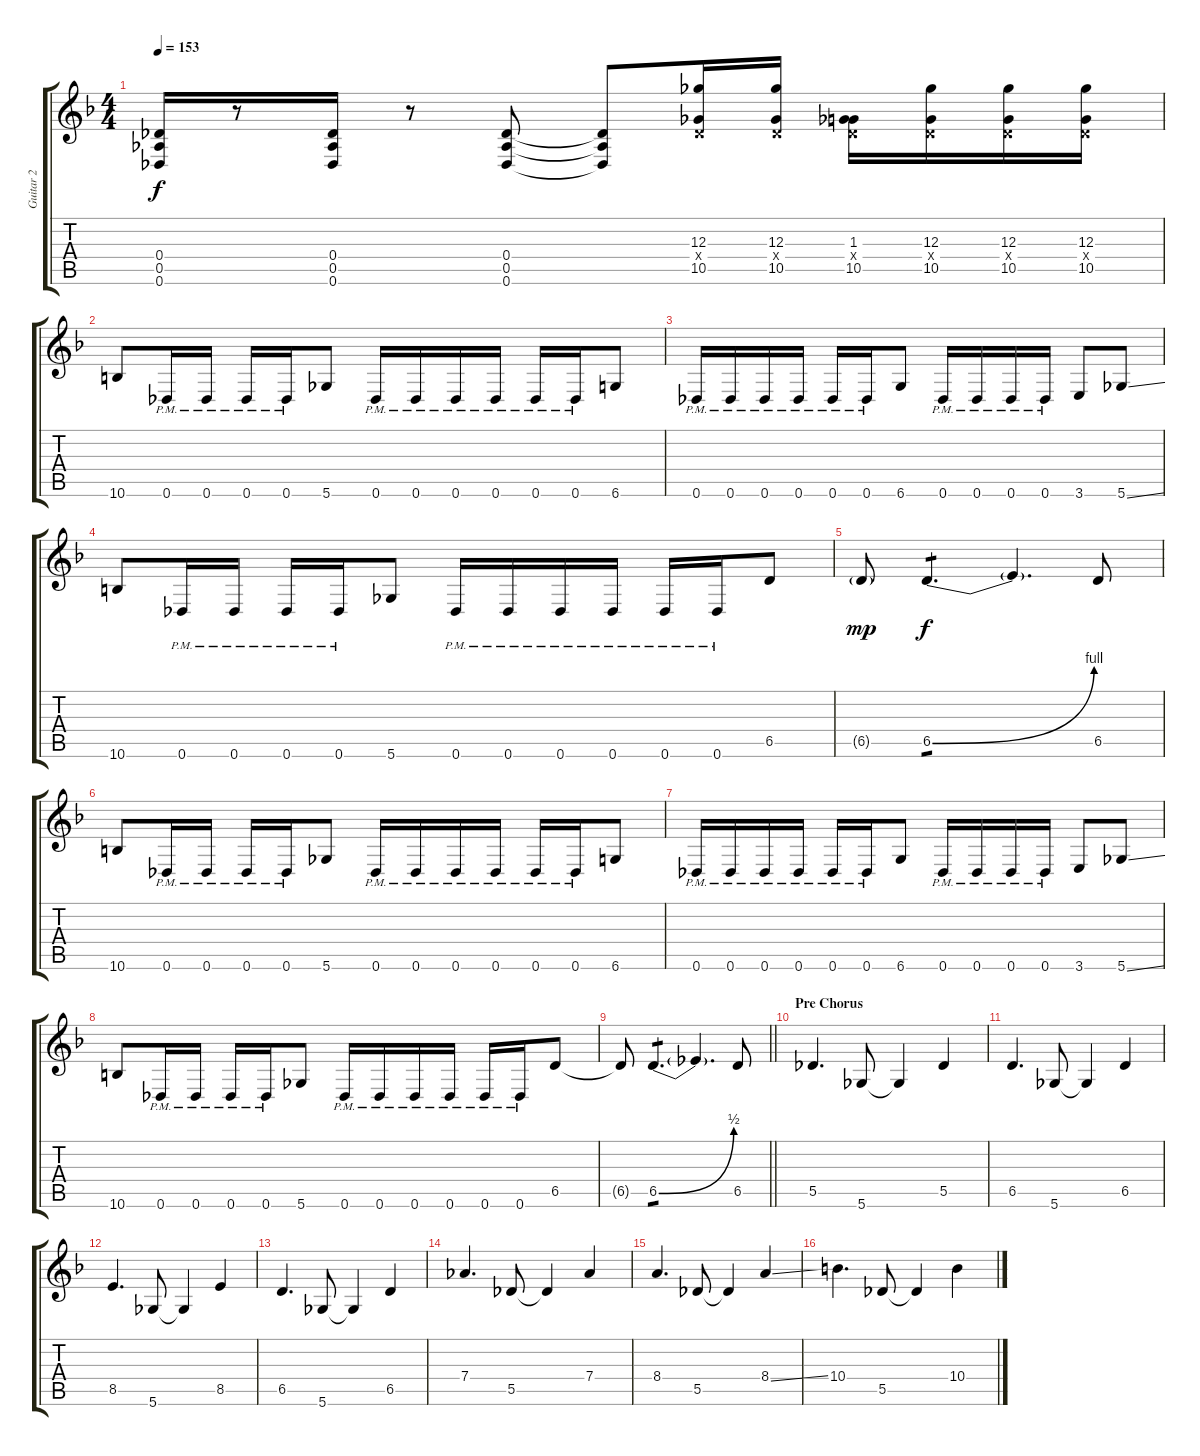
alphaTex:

\track ("Guitar 2" "Guitar 2") {instrument distortionguitar}
\staff {score tabs}
\tuning (Eb4 Bb3 Gb3 Db3 Ab2 Db2) {hide}
\ts (4 4)
\tempo 153
\clef g2
\ks dminor
(0.4 0.5 0.6).16{dy f} r.8 (0.4 0.5 0.6).16 r.8 (0.4 0.5 0.6).8 (0.4{t} 0.5{t} 0.6{t}).8 (12.3 0.4{x} 10.5).16 (12.3 0.4{x} 10.5).16 (1.3 0.4{x} 10.5).16 (12.3 0.4{x} 10.5).16 (12.3 0.4{x} 10.5).16 (12.3 0.4{x} 10.5).16 |
10.6.8 0.6{pm}.16 0.6{pm}.16 0.6{pm}.16 0.6{pm}.16 5.6.8 0.6{pm}.16 0.6{pm}.16 0.6{pm}.16 0.6{pm}.16 0.6{pm}.16 0.6{pm}.16 6.6.8 |
0.6{pm}.16 0.6{pm}.16 0.6{pm}.16 0.6{pm}.16 0.6{pm}.16 0.6{pm}.16 6.6.8 0.6{pm}.16 0.6{pm}.16 0.6{pm}.16 0.6{pm}.16 3.6.8 5.6{ss}.8 |
10.6.8 0.6{pm}.16 0.6{pm}.16 0.6{pm}.16 0.6{pm}.16 5.6.8 0.6{pm}.16 0.6{pm}.16 0.6{pm}.16 0.6{pm}.16 0.6{pm}.16 0.6{pm}.16 6.5.8 |
6.5{g}.8{dy mp} 6.5{be (bend 0 0 60 4)}.4{d tp 1 dy f} 6.5{t}.4{d} 6.5.8 |
10.6.8 0.6{pm}.16 0.6{pm}.16 0.6{pm}.16 0.6{pm}.16 5.6.8 0.6{pm}.16 0.6{pm}.16 0.6{pm}.16 0.6{pm}.16 0.6{pm}.16 0.6{pm}.16 6.6.8 |
0.6{pm}.16 0.6{pm}.16 0.6{pm}.16 0.6{pm}.16 0.6{pm}.16 0.6{pm}.16 6.6.8 0.6{pm}.16 0.6{pm}.16 0.6{pm}.16 0.6{pm}.16 3.6.8 5.6{ss}.8 |
10.6.8 0.6{pm}.16 0.6{pm}.16 0.6{pm}.16 0.6{pm}.16 5.6.8 0.6{pm}.16 0.6{pm}.16 0.6{pm}.16 0.6{pm}.16 0.6{pm}.16 0.6{pm}.16 6.5.8 |
\barLineRight lightlight
6.5{t}.8 6.5{be (bend 0 0 60 2)}.4{d tp 1} 6.5{t}.4{d} 6.5.8 |
\section ("" "Pre Chorus")
5.5.4{d} 5.6.8 5.6{t}.4 5.5.4 |
6.5.4{d} 5.6.8 5.6{t}.4 6.5.4 |
8.5.4{d} 5.6.8 5.6{t}.4 8.5.4 |
6.5.4{d} 5.6.8 5.6{t}.4 6.5.4 |
7.4.4{d} 5.5.8 5.5{t}.4 7.4.4 |
8.4.4{d} 5.5.8 5.5{t}.4 8.4{ss}.4 |
10.4.4{d} 5.5.8 5.5{t}.4 10.4{ss}.4
